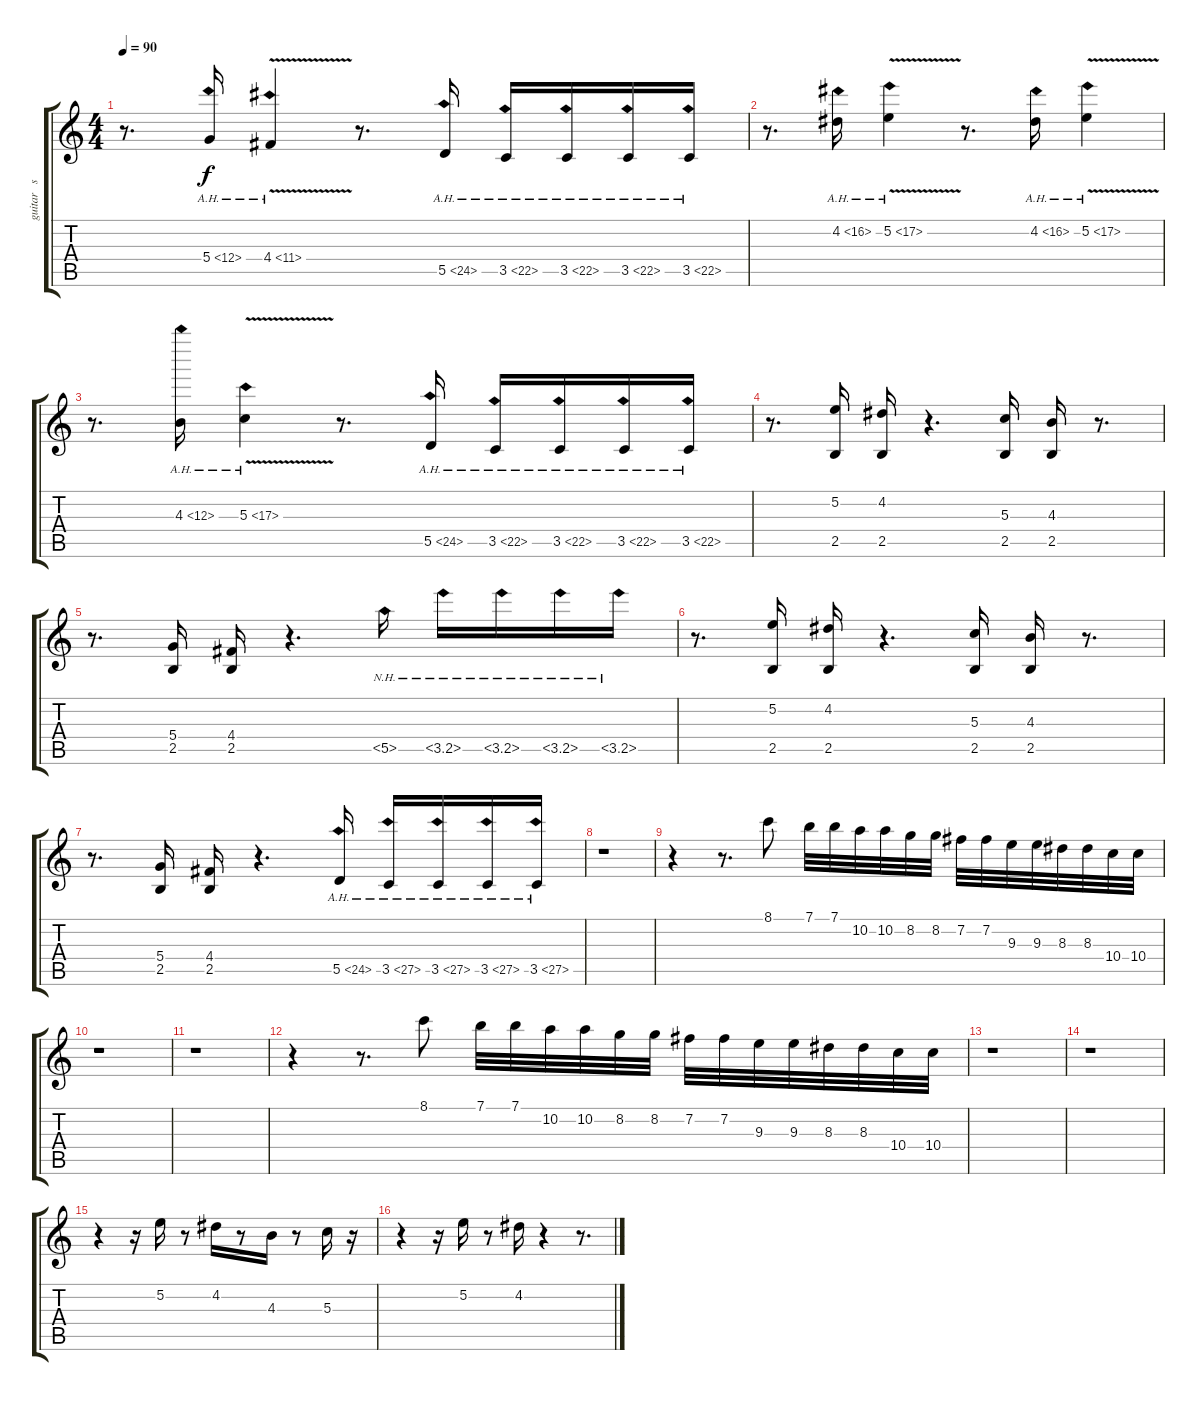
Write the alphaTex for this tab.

\track ("guitar   solo    two" "guitar   s") {instrument overdrivenguitar}
\staff {score tabs}
\tuning (E4 B3 G3 D3 A2 E2) {hide}
\ts (4 4)
\tempo 90
\clef g2
\ks c
r.8{d dy f} 5.4{ah 7}.16 4.4{ah 7 v}.4 r.8{d} 5.5{ah 19}.16 3.5{ah 19}.16 3.5{ah 19}.16 3.5{ah 19}.16 3.5{ah 19}.16 |
r.8{d} 4.2{ah 12}.16 5.2{ah 12 v}.4 r.8{d} 4.2{ah 12}.16 5.2{ah 12 v}.4 |
r.8{d} 4.3{ah 8}.16 5.3{ah 12 v}.4 r.8{d} 5.5{ah 19}.16 3.5{ah 19}.16 3.5{ah 19}.16 3.5{ah 19}.16 3.5{ah 19}.16 |
r.8{d} (5.2 2.5).16 (4.2 2.5).16 r.4{d} (5.3 2.5).16 (4.3 2.5).16 r.8{d} |
r.8{d} (5.4 2.5).16 (4.4 2.5).16 r.4{d} 5.5{nh}.16 3.5{nh}.16 3.5{nh}.16 3.5{nh}.16 3.5{nh}.16 |
r.8{d} (5.2 2.5).16 (4.2 2.5).16 r.4{d} (5.3 2.5).16 (4.3 2.5).16 r.8{d} |
r.8{d} (5.4 2.5).16 (4.4 2.5).16 r.4{d} 5.5{ah 19}.16 3.5{ah 24}.16 3.5{ah 24}.16 3.5{ah 24}.16 3.5{ah 24}.16 |
r.1 |
r.4 r.8{d} 8.1.8 7.1.32 7.1.32 10.2.32 10.2.32 8.2.32 8.2.32 7.2.32 7.2.32 9.3.32 9.3.32 8.3.32 8.3.32 10.4.32 10.4.32 |
r.1 |
r.1 |
r.4 r.8{d} 8.1.8 7.1.32 7.1.32 10.2.32 10.2.32 8.2.32 8.2.32 7.2.32 7.2.32 9.3.32 9.3.32 8.3.32 8.3.32 10.4.32 10.4.32 |
r.1 |
r.1 |
r.4 r.16 5.2.16 r.8 4.2.16 r.8 4.3.16 r.8 5.3.16 r.16 |
r.4 r.16 5.2.16 r.8 4.2.16 r.4 r.8{d}
